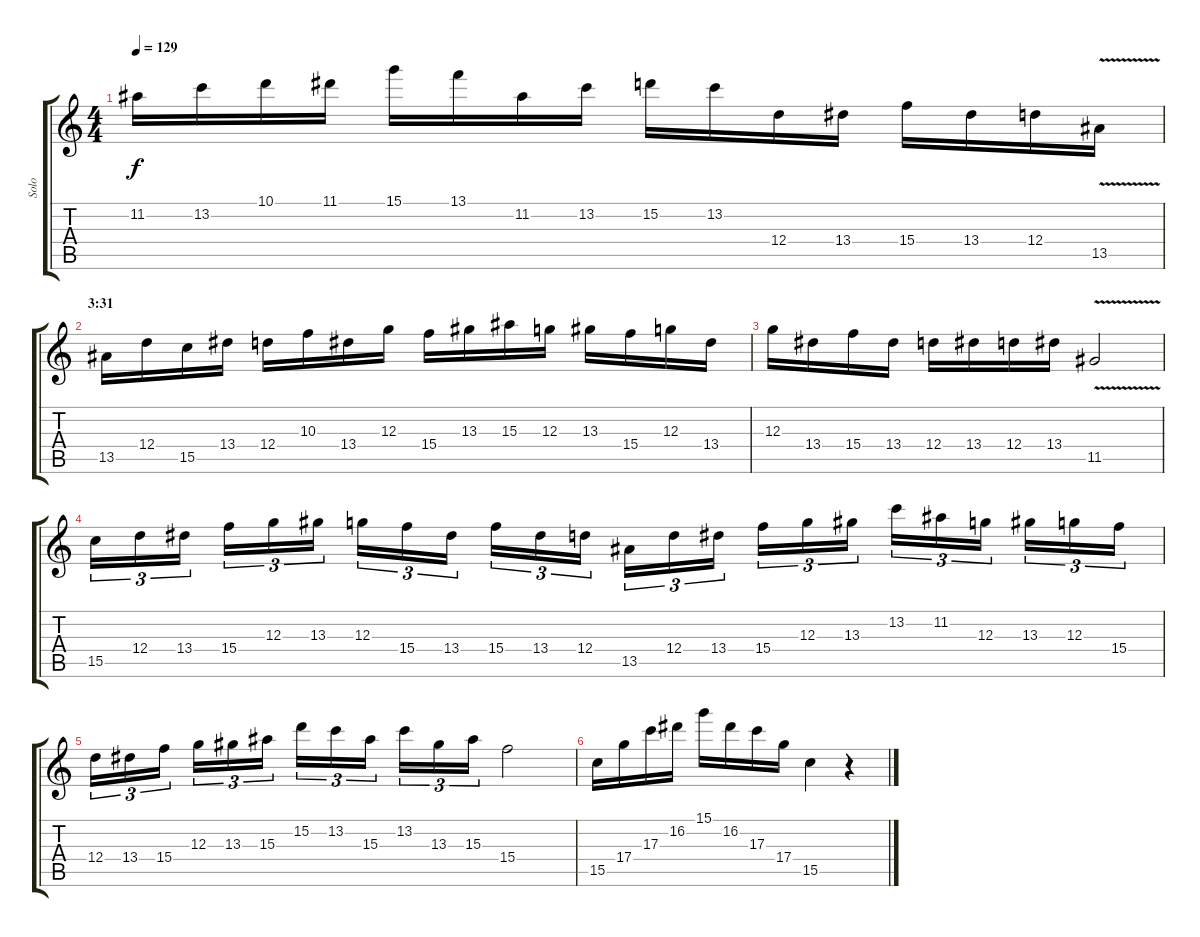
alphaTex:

\track ("Solo" "Solo") {instrument distortionguitar}
\staff {score tabs}
\tuning (E4 B3 G3 D3 A2 E2) {hide}
\ts (4 4)
\tempo 129
\clef g2
\ks c
11.2.16{dy f} 13.2.16 10.1.16 11.1.16 15.1.16 13.1.16 11.2.16 13.2.16 15.2.16 13.2.16 12.4.16 13.4.16 15.4.16 13.4.16 12.4.16 13.5{v}.16 |
\section ("" "3:31")
13.5.16 12.4.16 15.5.16 13.4.16 12.4.16 10.3.16 13.4.16 12.3.16 15.4.16 13.3.16 15.3.16 12.3.16 13.3.16 15.4.16 12.3.16 13.4.16 |
12.3.16 13.4.16 15.4.16 13.4.16 12.4.16 13.4.16 12.4.16 13.4.16 11.5{v}.2 |
15.5.16{tu (3 2)} 12.4.16{tu (3 2)} 13.4.16{tu (3 2)} 15.4.16{tu (3 2)} 12.3.16{tu (3 2)} 13.3.16{tu (3 2)} 12.3.16{tu (3 2)} 15.4.16{tu (3 2)} 13.4.16{tu (3 2)} 15.4.16{tu (3 2)} 13.4.16{tu (3 2)} 12.4.16{tu (3 2)} 13.5.16{tu (3 2)} 12.4.16{tu (3 2)} 13.4.16{tu (3 2)} 15.4.16{tu (3 2)} 12.3.16{tu (3 2)} 13.3.16{tu (3 2)} 13.2.16{tu (3 2)} 11.2.16{tu (3 2)} 12.3.16{tu (3 2)} 13.3.16{tu (3 2)} 12.3.16{tu (3 2)} 15.4.16{tu (3 2)} |
12.4.16{tu (3 2)} 13.4.16{tu (3 2)} 15.4.16{tu (3 2)} 12.3.16{tu (3 2)} 13.3.16{tu (3 2)} 15.3.16{tu (3 2)} 15.2.16{tu (3 2)} 13.2.16{tu (3 2)} 15.3.16{tu (3 2)} 13.2.16{tu (3 2)} 13.3.16{tu (3 2)} 15.3.16{tu (3 2)} 15.4.2 |
15.5.16 17.4.16 17.3.16 16.2.16 15.1.16 16.2.16 17.3.16 17.4.16 15.5.4 r.4
